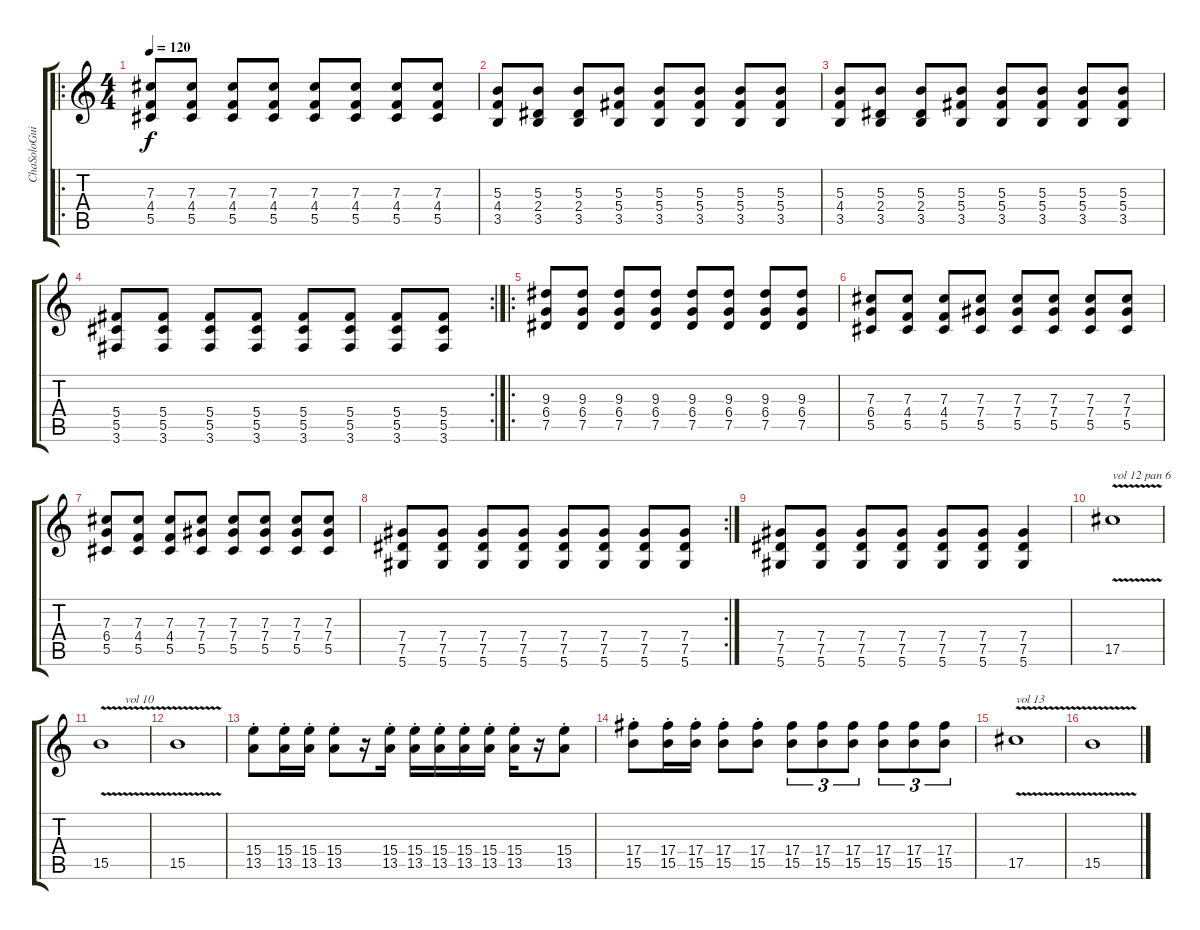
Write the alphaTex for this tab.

\track ("ChaSoloGuitar" "ChaSoloGui") {instrument distortionguitar}
\staff {score tabs}
\tuning (Eb4 Bb3 Gb3 Db3 Ab2 Eb2) {hide}
\ro
\ts (4 4)
\tempo 120
\clef g2
\ks c
(7.3 4.4 5.5).8{dy f} (7.3 4.4 5.5).8 (7.3 4.4 5.5).8 (7.3 4.4 5.5).8 (7.3 4.4 5.5).8 (7.3 4.4 5.5).8 (7.3 4.4 5.5).8 (7.3 4.4 5.5).8 |
(5.3 4.4 3.5).8 (5.3 2.4 3.5).8 (5.3 2.4 3.5).8 (5.3 5.4 3.5).8 (5.3 5.4 3.5).8 (5.3 5.4 3.5).8 (5.3 5.4 3.5).8 (5.3 5.4 3.5).8 |
(5.3 4.4 3.5).8 (5.3 2.4 3.5).8 (5.3 2.4 3.5).8 (5.3 5.4 3.5).8 (5.3 5.4 3.5).8 (5.3 5.4 3.5).8 (5.3 5.4 3.5).8 (5.3 5.4 3.5).8 |
\rc 2
(5.4 5.5 3.6).8 (5.4 5.5 3.6).8 (5.4 5.5 3.6).8 (5.4 5.5 3.6).8 (5.4 5.5 3.6).8 (5.4 5.5 3.6).8 (5.4 5.5 3.6).8 (5.4 5.5 3.6).8 |
\ro
(9.3 6.4 7.5).8 (9.3 6.4 7.5).8 (9.3 6.4 7.5).8 (9.3 6.4 7.5).8 (9.3 6.4 7.5).8 (9.3 6.4 7.5).8 (9.3 6.4 7.5).8 (9.3 6.4 7.5).8 |
(7.3 6.4 5.5).8 (7.3 4.4 5.5).8 (7.3 4.4 5.5).8 (7.3 7.4 5.5).8 (7.3 7.4 5.5).8 (7.3 7.4 5.5).8 (7.3 7.4 5.5).8 (7.3 7.4 5.5).8 |
(7.3 6.4 5.5).8 (7.3 4.4 5.5).8 (7.3 4.4 5.5).8 (7.3 7.4 5.5).8 (7.3 7.4 5.5).8 (7.3 7.4 5.5).8 (7.3 7.4 5.5).8 (7.3 7.4 5.5).8 |
\rc 2
(7.4 7.5 5.6).8 (7.4 7.5 5.6).8 (7.4 7.5 5.6).8 (7.4 7.5 5.6).8 (7.4 7.5 5.6).8 (7.4 7.5 5.6).8 (7.4 7.5 5.6).8 (7.4 7.5 5.6).8 |
(7.4 7.5 5.6).8 (7.4 7.5 5.6).8 (7.4 7.5 5.6).8 (7.4 7.5 5.6).8 (7.4 7.5 5.6).8 (7.4 7.5 5.6).8 (7.4 7.5 5.6).4 |
17.5{v}.1{txt "vol 12 pan 6" volume 12 balance 2} |
15.5{v}.1{txt "        vol 10" volume 10} |
15.5{v}.1 |
(15.4{st} 13.5{st}).8 (15.4{st} 13.5{st}).16 (15.4{st} 13.5{st}).16 (15.4{st} 13.5{st}).8 r.16 (15.4{st} 13.5{st}).16 (15.4{st} 13.5{st}).16 (15.4{st} 13.5{st}).16 (15.4{st} 13.5{st}).16 (15.4{st} 13.5{st}).16 (15.4{st} 13.5{st}).16 r.16 (15.4{st} 13.5{st}).8 |
(17.4{st} 15.5{st}).8 (17.4{st} 15.5{st}).16 (17.4{st} 15.5{st}).16 (17.4{st} 15.5{st}).8 (17.4{st} 15.5{st}).8 (17.4 15.5).8{tu (3 2)} (17.4 15.5).8{tu (3 2)} (17.4 15.5).8{tu (3 2)} (17.4 15.5).8{tu (3 2)} (17.4 15.5).8{tu (3 2)} (17.4 15.5).8{tu (3 2)} |
17.5{v}.1{txt "vol 13 " volume 12 balance 2} |
15.5{v}.1
